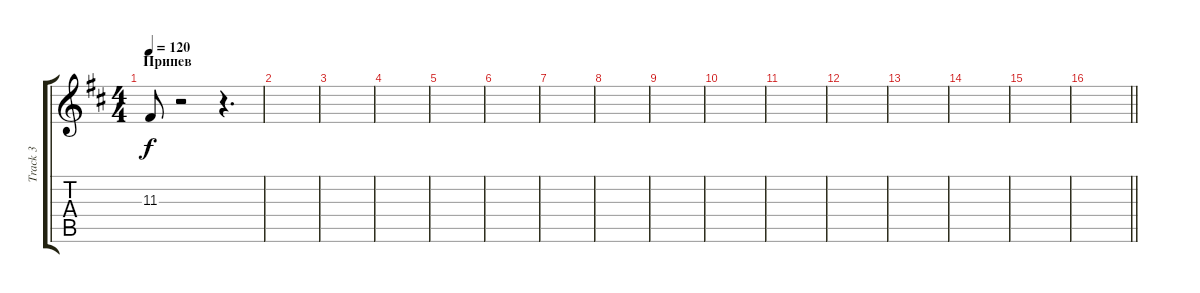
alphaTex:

\track ("Track 3" "Track 3") {instrument accordion}
\staff {score tabs}
\tuning (E4 B3 G3 D3 A2 E2) {hide}
\ts (4 4)
\section ("" "Припев")
\tempo 120
\clef g2
\ks bminor
11.3.8{dy f} r.2 r.4{d} |
|
|
|
|
|
|
|
|
|
|
|
|
|
|
\barLineRight lightlight
